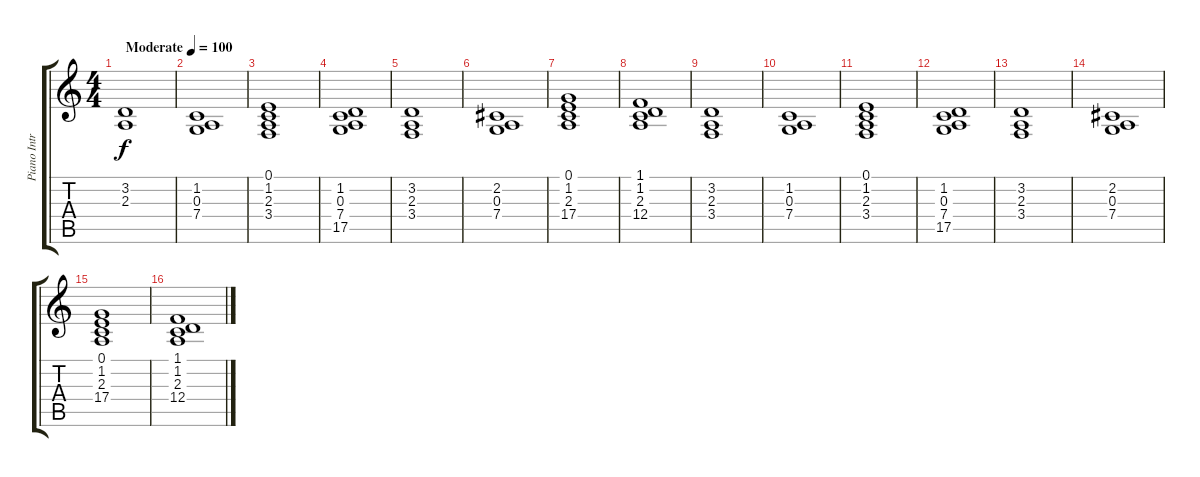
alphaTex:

\track ("Piano Intro" "Piano Intr") {instrument acousticgrandpiano}
\staff {score tabs}
\tuning (E4 B3 G3 D3 A2 E2) {hide}
\ts (4 4)
\tempo (100 "Moderate")
\clef g2
\ks c
(3.2 2.3).1{dy f instrument acousticgrandpiano} |
(1.2 0.3 7.4).1 |
(0.1 1.2 2.3 3.4).1 |
(1.2 0.3 7.4 17.5).1 |
(3.2 2.3 3.4).1 |
(2.2 0.3 7.4).1 |
(0.1 1.2 2.3 17.4).1 |
(1.1 1.2 2.3 12.4).1 |
(3.2 2.3 3.4).1 |
(1.2 0.3 7.4).1 |
(0.1 1.2 2.3 3.4).1 |
(1.2 0.3 7.4 17.5).1 |
(3.2 2.3 3.4).1 |
(2.2 0.3 7.4).1 |
(0.1 1.2 2.3 17.4).1 |
(1.1 1.2 2.3 12.4).1
